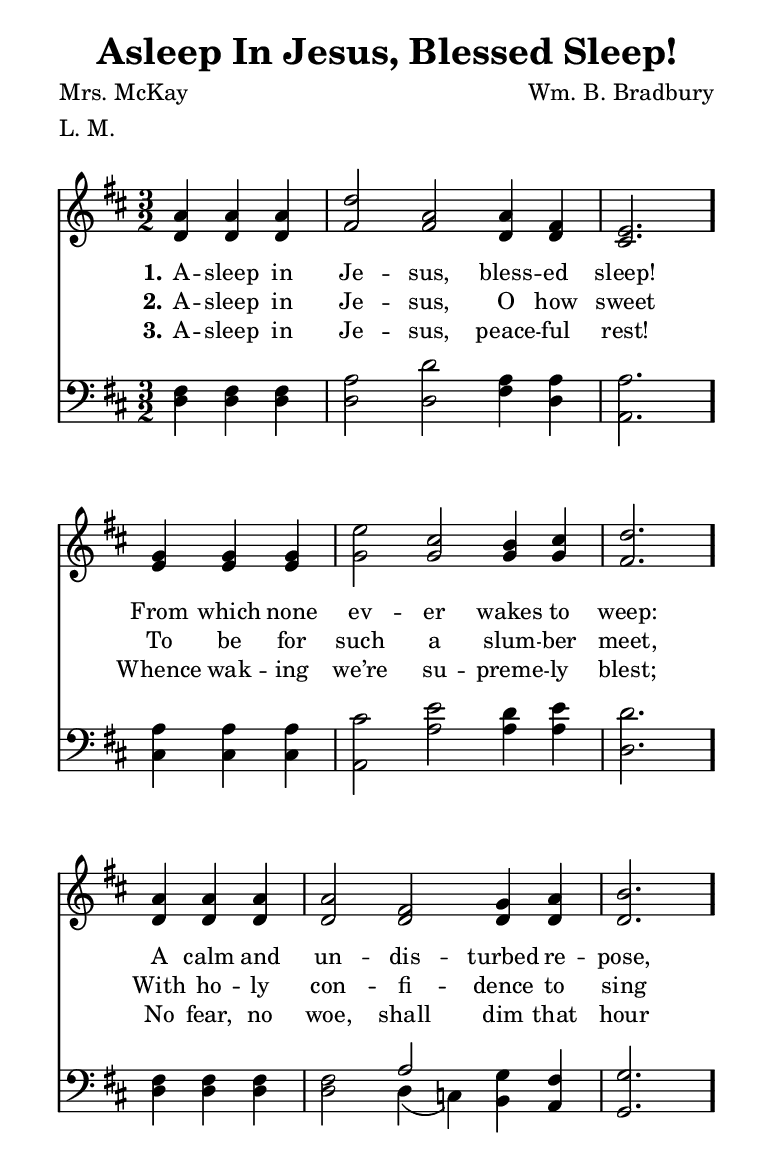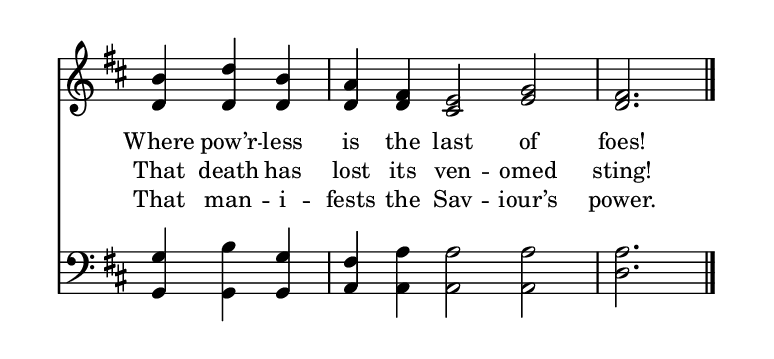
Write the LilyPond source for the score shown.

\include "common/global.ily"
\paper {
  \include "common/paper.ily"
  ragged-last-bottom = ##t
}

\header{
  hymnnumber = "205"
  title = "Asleep In Jesus, Blessed Sleep!"
  tunename = "Rest"
  meter = "L. M."
  poet = "Mrs. McKay"
  composer = "Wm. B. Bradbury"
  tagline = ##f
}

global = {
  \include "common/overrides.ily"
  \override Staff.TimeSignature.style = #'numbered
  \time 3/2
  \override Score.MetronomeMark.transparent = ##t % hide all fermata changes too
  \tempo 4=130
  \key d \major
  \partial 2.
  \autoBeamOff
}

notesSoprano = {
\global
\relative c'' {

  a4 a a | d2 a a4 fis | e2.
  g4 g g | e'2 cis b4 cis | d2.
  a4 a a | a2 fis g4 a | b2.
  b4 d b | a fis e2 g | fis2.

  \bar "|."

}
}

notesAlto = {
\global
\relative e' {

  d4 d d | fis2 fis d4 d | cis2.
  e4 e e | g2 g g4 g | fis2.
  d4 d d | d2 d d4 d | d2.
  d4 d d | d d cis2 e | d2.

}
}

notesTenor = {
\global
\relative a {

  fis4 fis fis | a2 d a4 a | a2.
  a4 a a | cis2 e d4 e | d2.
  fis,4 fis fis | fis2 a g4 fis | g2.
  g4 b g | fis4 a a2 a | a2.

}
}

notesBass = {
\global
\relative f {

  d4 d d | d2 d fis4 d | a2.
  cis4 cis cis | a2 a' a4 a | d,2.
  d4 d d | d2 d4( c) b a | g2.
  g4 g g | a a a2 a | d2.

}
}

wordsA = \lyricmode {
\set stanza = "1."

A -- sleep in Je -- sus, bless -- ed sleep! \bar "."
From which none ev -- er wakes to weep: \bar "."
A calm and un -- dis -- turbed re -- pose, \bar "."
Where pow’r -- less is the last of foes! \bar "."

}

wordsB = \lyricmode {
\set stanza = "2."

A -- sleep in Je -- sus, O how sweet
To be for such a slum -- ber meet,
With ho -- ly con -- fi -- dence to sing
That death has lost its ven -- omed sting!

}

wordsC = \lyricmode {
\set stanza = "3."

A -- sleep in Je -- sus, peace -- ful rest!
Whence wak -- ing we’re su -- preme -- ly blest;
No fear, no woe, shall dim that hour
That man -- i -- fests the Sav -- iour’s power.

}

\score {
  \context ChoirStaff <<
    \context Staff = upper <<
      \set Staff.autoBeaming = ##f
      \set ChoirStaff.systemStartDelimiter = #'SystemStartBar
      \set ChoirStaff.printPartCombineTexts = ##f
      \partcombine #'(2 . 9) \notesSoprano \notesAlto
      \context NullVoice = sopranos { \voiceOne << \notesSoprano >> }
      \context NullVoice = altos { \voiceTwo << \notesAlto >> }
      \context Lyrics = one   \lyricsto sopranos \wordsA
      \context Lyrics = two   \lyricsto sopranos \wordsB
      \context Lyrics = three \lyricsto sopranos \wordsC
    >>
    \context Staff = men <<
      \clef bass
      \set ChoirStaff.printPartCombineTexts = ##f
      \partcombine #'(2 . 9) \notesTenor \notesBass
      \context NullVoice = tenors { \voiceOne << \notesTenor >> }
      \context NullVoice = basses { \voiceTwo << \notesBass >> }
    >>
  >>
  \layout {
    \include "common/layout.ily"
  }
  \midi{
    \include "common/midi.ily"
  }
}

\version "2.19.49"  % necessary for upgrading to future LilyPond versions.

% vi:set et ts=2 sw=2 ai nocindent syntax=lilypond:
